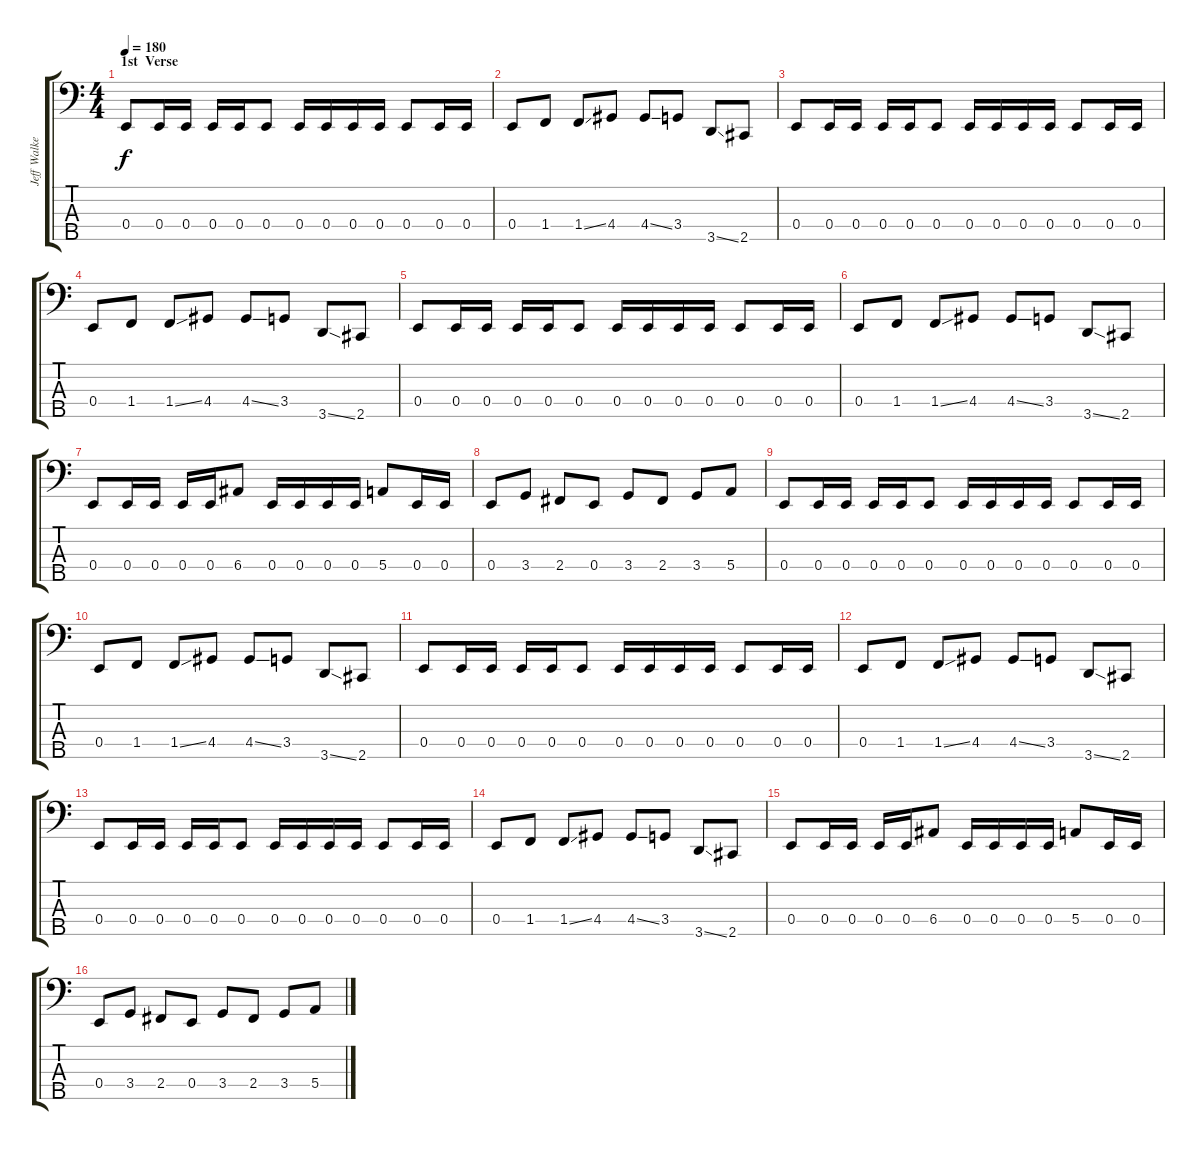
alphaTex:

\track ("Jeff Walker" "Jeff Walke") {instrument electricbassfinger}
\staff {score tabs}
\tuning (G2 D2 A1 E1 B0) {hide}
\ts (4 4)
\section ("" "1st  Verse")
\tempo 180
\clef f4
\ks c
0.4.8{dy f} 0.4.16 0.4.16 0.4.16 0.4.16 0.4.8 0.4.16 0.4.16 0.4.16 0.4.16 0.4.8 0.4.16 0.4.16 |
0.4.8 1.4.8 1.4{ss}.8 4.4.8 4.4{ss}.8 3.4.8 3.5{ss}.8 2.5.8 |
0.4.8 0.4.16 0.4.16 0.4.16 0.4.16 0.4.8 0.4.16 0.4.16 0.4.16 0.4.16 0.4.8 0.4.16 0.4.16 |
0.4.8 1.4.8 1.4{ss}.8 4.4.8 4.4{ss}.8 3.4.8 3.5{ss}.8 2.5.8 |
0.4.8 0.4.16 0.4.16 0.4.16 0.4.16 0.4.8 0.4.16 0.4.16 0.4.16 0.4.16 0.4.8 0.4.16 0.4.16 |
0.4.8 1.4.8 1.4{ss}.8 4.4.8 4.4{ss}.8 3.4.8 3.5{ss}.8 2.5.8 |
0.4.8 0.4.16 0.4.16 0.4.16 0.4.16 6.4.8 0.4.16 0.4.16 0.4.16 0.4.16 5.4.8 0.4.16 0.4.16 |
0.4.8 3.4.8 2.4.8 0.4.8 3.4.8 2.4.8 3.4.8 5.4.8 |
0.4.8 0.4.16 0.4.16 0.4.16 0.4.16 0.4.8 0.4.16 0.4.16 0.4.16 0.4.16 0.4.8 0.4.16 0.4.16 |
0.4.8 1.4.8 1.4{ss}.8 4.4.8 4.4{ss}.8 3.4.8 3.5{ss}.8 2.5.8 |
0.4.8 0.4.16 0.4.16 0.4.16 0.4.16 0.4.8 0.4.16 0.4.16 0.4.16 0.4.16 0.4.8 0.4.16 0.4.16 |
0.4.8 1.4.8 1.4{ss}.8 4.4.8 4.4{ss}.8 3.4.8 3.5{ss}.8 2.5.8 |
0.4.8 0.4.16 0.4.16 0.4.16 0.4.16 0.4.8 0.4.16 0.4.16 0.4.16 0.4.16 0.4.8 0.4.16 0.4.16 |
0.4.8 1.4.8 1.4{ss}.8 4.4.8 4.4{ss}.8 3.4.8 3.5{ss}.8 2.5.8 |
0.4.8 0.4.16 0.4.16 0.4.16 0.4.16 6.4.8 0.4.16 0.4.16 0.4.16 0.4.16 5.4.8 0.4.16 0.4.16 |
0.4.8 3.4.8 2.4.8 0.4.8 3.4.8 2.4.8 3.4.8 5.4.8
